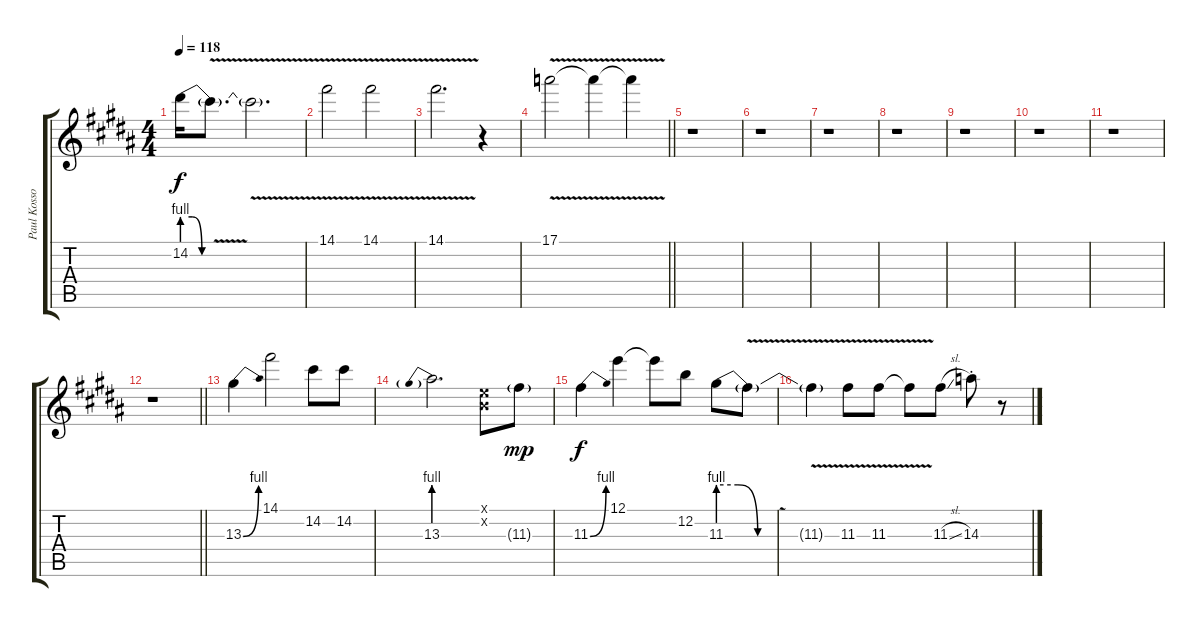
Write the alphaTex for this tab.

\track ("Paul Kossoff - Guitar 3" "Paul Kosso") {instrument distortionguitar}
\staff {score tabs}
\tuning (E4 B3 G3 D3 A2 E2) {hide}
\ts (4 4)
\tempo 118
\clef g2
\ks b
14.2{be (custom 0 4 20 4 40 0 60 0)}.16{dy f} 14.2{v t}.8{d} 14.2{v t}.2{d} |
\ks g#minor
14.1{v}.2 14.1{v}.2 |
14.1{v}.2{d} r.4 |
\barLineRight lightlight
17.1{v}.2 17.1{v t}.4 17.1{v t}.4 |
\ks b
r.1 |
\ks g#minor
r.1 |
r.1 |
r.1 |
\ks b
r.1 |
\ks g#minor
r.1 |
r.1 |
\barLineRight lightlight
r.1 |
\ks b
13.3{be (bend 0 0 60 4)}.4 14.1.2 14.2.8 14.2.8 |
\ks g#minor
13.3{be (prebend 0 4 60 4)}.2{d} (0.1{x} 0.2{x}).8 11.3{g}.8{dy mp} |
11.3{be (bend 0 0 60 4)}.4{dy f} 12.1.4 12.1{t}.8 12.2.8 11.3{be (custom 0 4 20 4 40 0 60 0)}.8 11.3{v t}.8 |
11.3{v t}.4 11.3{v}.8 11.3{v}.8 11.3{v t}.8 11.3{sl}.8 14.3{st}.8 r.8
